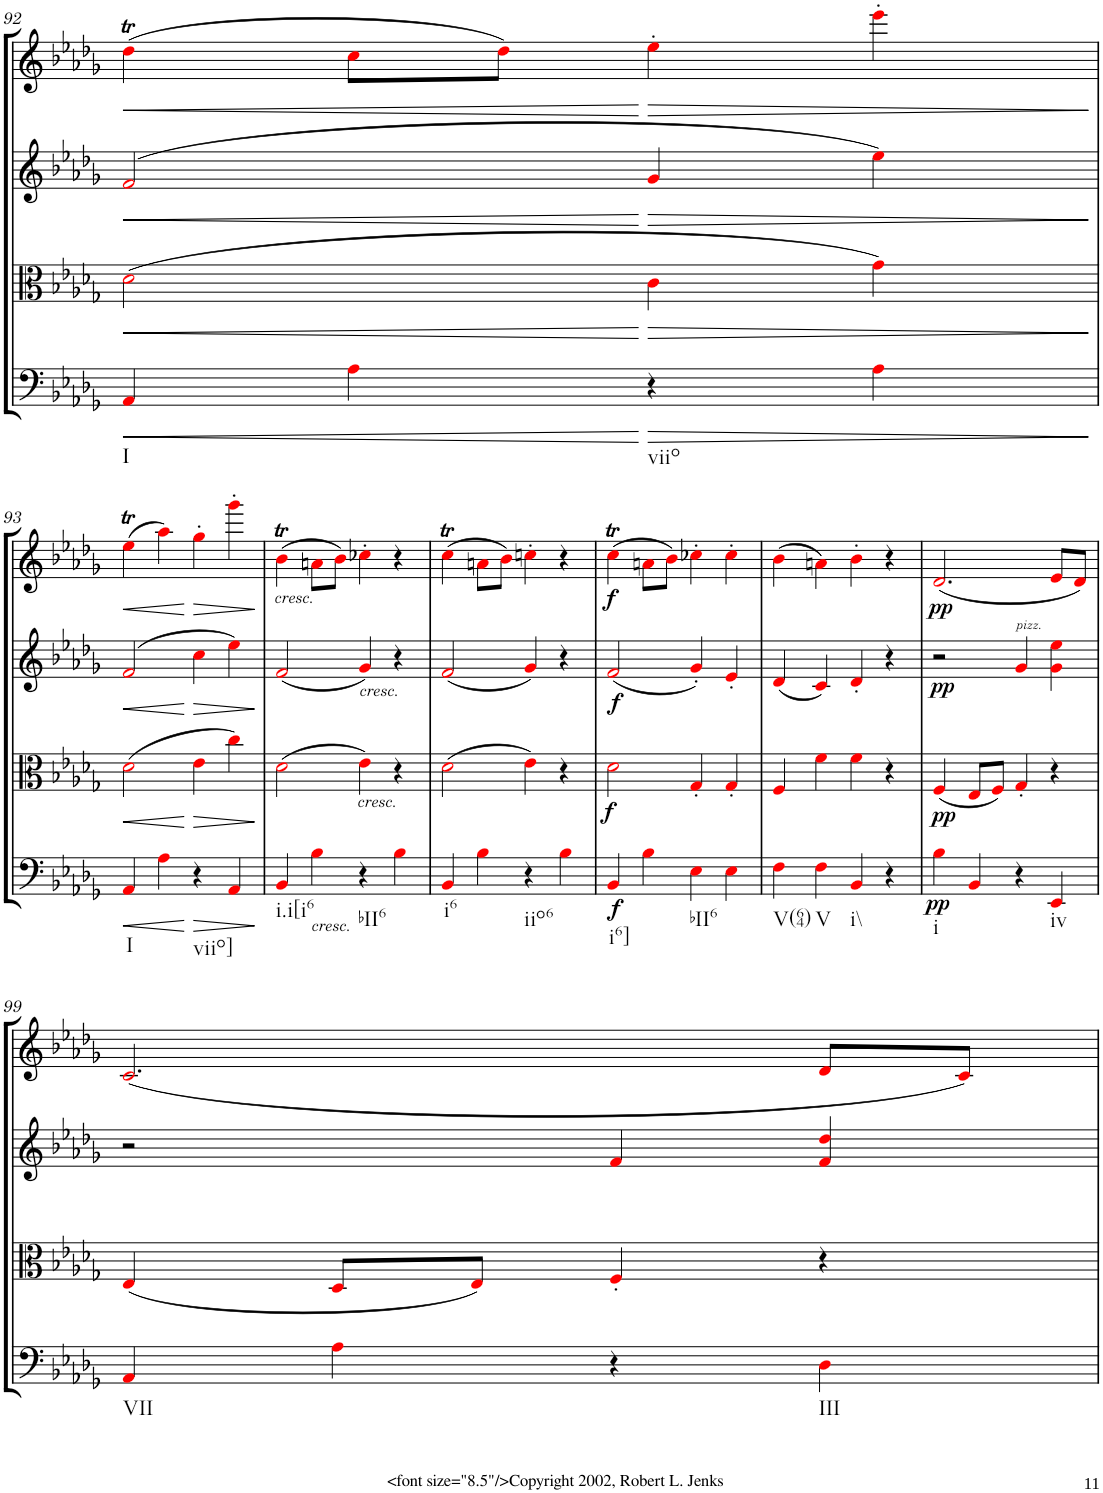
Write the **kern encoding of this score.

**kern	**dynam	**kern	**dynam	**kern	**dynam	**kern	**dynam
*part4	*part4	*part3	*part3	*part2	*part2	*part1	*part1
*staff4	*staff4	*staff3	*staff3	*staff2	*staff2	*staff1	*staff1
*I"Cello	*	*I"Viola	*	*I"2nd Violin	*	*I"1st Violin	*
*	*	*I'Vla	*	*I'Vln	*	*I'Vln	*
!!LO:PB:g=z
*clefC4	*	*clefC3	*	*clefG2	*	*clefG2	*
*k[b-e-a-d-g-]	*	*k[b-e-a-d-g-]	*	*k[b-e-a-d-g-]	*	*k[b-e-a-d-g-]	*
*D-:	*	*D-:	*	*D-:	*	*D-:	*
*M2/2	*	*M2/2	*	*M2/2	*	*M2/2	*
*met(c|)	*	*met(c|)	*	*met(c|)	*	*met(c|)	*
=92	=92	=92	=92	=92	=92	=92	=92
!LO:TX:b:t=I	!	!	!	!	!	!	!
!	!LO:HP:b	!	!LO:HP:b	!	!LO:HP:b	!	!LO:HP:b
4AA-i/	<	(2d-i\	<	(2fi/	<	(4dd-Ti\	<
4A-i\	.	.	.	.	.	8cci\L	.
.	.	.	.	.	.	8dd-i\J)	.
!LO:TX:b:t=viio	!	!	!	!	!	!	!
!	!LO:HP:n=1:b	!	!LO:HP:n=1:b	!	!LO:HP:n=1:b	!	!LO:HP:n=1:b
4r	[ >	4ci\	[ >	4g-i/	[ >	4ee-'i\	[ >
4A-i\	.	4g-i\)	.	4ee-i\)	.	4eee-'i\	.
.	]	.	]	.	]	.	]
!!LO:LB:g=z
=93	=93	=93	=93	=93	=93	=93	=93
!LO:TX:b:t=I	!	!	!	!	!	!	!
!	!LO:HP:b	!	!LO:HP:b	!	!LO:HP:b	!	!LO:HP:b
4AA-i/	<	(2d-i\	<	(2fi/	<	(4ee-Ti\	<
4A-i\	.	.	.	.	.	4aa-i\)	.
!LO:TX:b:t=viio]	!	!	!	!	!	!	!
!	!LO:HP:n=1:b	!	!LO:HP:n=1:b	!	!LO:HP:n=1:b	!	!LO:HP:n=1:b
4r	[ >	4e-i\	[ >	4cci\	[ >	4gg-'i\	[ >
4AA-i/	.	4cci\)	.	4ee-i\)	.	4ggg-'i\	.
.	]	.	]	.	]	.	]
=94	=94	=94	=94	=94	=94	=94	=94
!	!	!	!	!	!	!LO:TX:b:i:t=cresc.	!
!LO:TX:b:t=i.i[i6	!	!	!	!	!	!	!
4BB-i/	.	(2d-i\	.	(2fi/	.	(4b-Ti\	.
!LO:TX:b:i:t=cresc.	!	!	!	!	!	!	!
4B-i\	.	.	.	.	.	8ani\L	.
.	.	.	.	.	.	8b-i\J)	.
!	!	!	!	!LO:TX:b:i:t=cresc.	!	!	!
!	!	!LO:TX:b:i:t=cresc.	!	!	!	!	!
!LO:TX:b:t=bII6	!	!	!	!	!	!	!
4r	.	4e-i\)	.	4g-i/)	.	4cc-X'i\	.
4B-i\	.	4r	.	4r	.	4r	.
=95	=95	=95	=95	=95	=95	=95	=95
!LO:TX:b:t=i6	!	!	!	!	!	!	!
4BB-i/	.	(2d-i\	.	(2fi/	.	(4ccti\	.
4B-i\	.	.	.	.	.	8ani\L	.
.	.	.	.	.	.	8b-i\J)	.
!LO:TX:b:t=iio6	!	!	!	!	!	!	!
4r	.	4e-i\)	.	4g-i/)	.	4ccn'i\	.
4B-i\	.	4r	.	4r	.	4r	.
=96	=96	=96	=96	=96	=96	=96	=96
!LO:TX:b:t=i6]	!	!	!	!	!	!	!
!	!LO:DY:b	!	!LO:DY:b	!	!LO:DY:b	!	!LO:DY:b
4BB-i/	f	2d-i\	f	(2fi/	f	(4ccti\	f
4B-i\	.	.	.	.	.	8ani\L	.
.	.	.	.	.	.	8b-i\J)	.
!LO:TX:b:t=bII6	!	!	!	!	!	!	!
4E-i\	.	4G-'i/	.	4g-'i/)	.	4cc-X'i\	.
4E-i\	.	4G-'i/	.	4e-'i/	.	4cc-'i\	.
=97	=97	=97	=97	=97	=97	=97	=97
!LO:TX:b:t=V(64)	!	!	!	!	!	!	!
4Fi\	.	4Fi/	.	(4d-i/	.	(4b-i\	.
!LO:TX:b:t=V	!	!	!	!	!	!	!
4Fi\	.	4fi\	.	4ci/)	.	4ani\)	.
!LO:TX:b:t=i\\	!	!	!	!	!	!	!
4BB-i/	.	4fi\	.	4d-'i/	.	4b-'i\	.
4r	.	4r	.	4r	.	4r	.
=98	=98	=98	=98	=98	=98	=98	=98
!LO:TX:b:t=i	!	!	!	!	!	!	!
!	!LO:DY:b	!	!LO:DY:b	!	!LO:DY:b	!	!
!	!	!	!	!	!LO:DY:n=1:a	!	!
4B-i\	pp	(4Fi/	pp	2r	pp pp	(2.d-i/	.
4BB-i/	.	8E-i/L	.	.	.	.	.
.	.	8Fi/J)	.	.	.	.	.
!	!	!	!	!LO:TX:a:i:t=pizz.	!	!	!
4r	.	4G-'i/	.	4g-i/	.	.	.
!LO:TX:b:t=iv	!	!	!	!	!	!	!
4EE-i/	.	4r	.	4g-i\ 4ee-i\	.	8e-i/L	.
.	.	.	.	.	.	8d-i/J)	.
!!LO:LB:g=z
=99	=99	=99	=99	=99	=99	=99	=99
!LO:TX:b:t=VII	!	!	!	!	!	!	!
4AA-i/	.	(4E-i/	.	2r	.	(2.ci/	.
4A-i\	.	8D-i/L	.	.	.	.	.
.	.	8E-i/J)	.	.	.	.	.
4r	.	4F'i/	.	4fi/	.	.	.
!LO:TX:b:t=III	!	!	!	!	!	!	!
4D-i\	.	4r	.	4fi/ 4dd-i/	.	8d-i/L	.
.	.	.	.	.	.	8ci/J)	.
=	=	=	=	=	=	=	=
*-	*-	*-	*-	*-	*-	*-	*-
